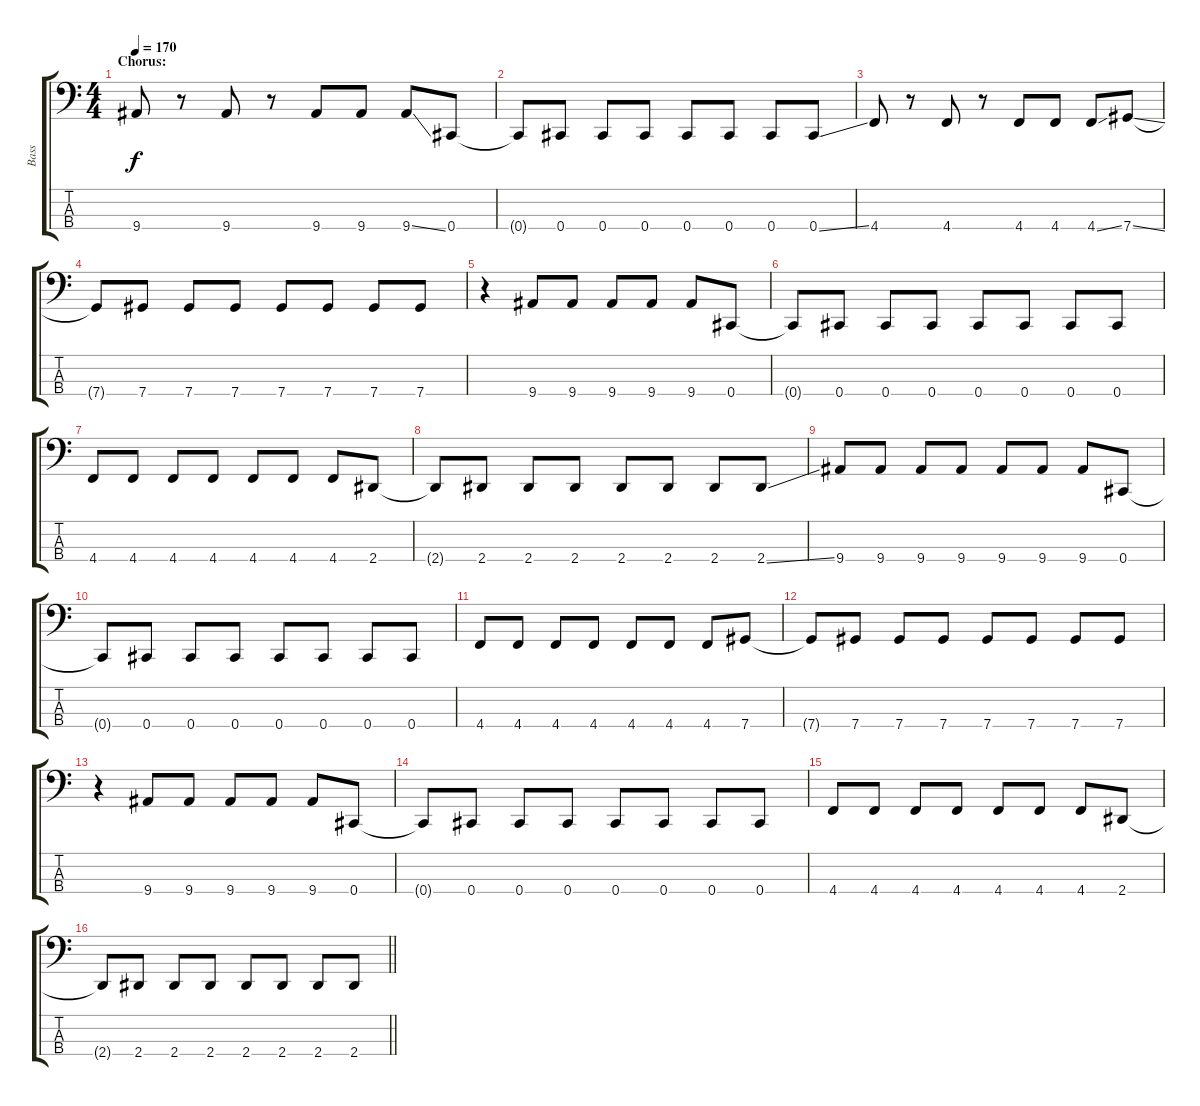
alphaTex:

\track ("Bass" "Bass") {instrument electricbasspick}
\staff {score tabs}
\tuning (E2 B1 Gb1 Db1) {hide}
\ts (4 4)
\section ("" "Chorus:")
\tempo 170
\clef f4
\ks c
9.4.8{dy f} r.8 9.4.8 r.8 9.4.8 9.4.8 9.4{ss}.8 0.4.8 |
0.4{t}.8 0.4.8 0.4.8 0.4.8 0.4.8 0.4.8 0.4.8 0.4{ss}.8 |
4.4.8 r.8 4.4.8 r.8 4.4.8 4.4.8 4.4{ss}.8 7.4{ss}.8 |
7.4{t}.8 7.4.8 7.4.8 7.4.8 7.4.8 7.4.8 7.4.8 7.4.8 |
r.4 9.4.8 9.4.8 9.4.8 9.4.8 9.4.8 0.4.8 |
0.4{t}.8 0.4.8 0.4.8 0.4.8 0.4.8 0.4.8 0.4.8 0.4.8 |
4.4.8 4.4.8 4.4.8 4.4.8 4.4.8 4.4.8 4.4.8 2.4.8 |
2.4{t}.8 2.4.8 2.4.8 2.4.8 2.4.8 2.4.8 2.4.8 2.4{ss}.8 |
9.4.8 9.4.8 9.4.8 9.4.8 9.4.8 9.4.8 9.4.8 0.4.8 |
0.4{t}.8 0.4.8 0.4.8 0.4.8 0.4.8 0.4.8 0.4.8 0.4.8 |
4.4.8 4.4.8 4.4.8 4.4.8 4.4.8 4.4.8 4.4.8 7.4.8 |
7.4{t}.8 7.4.8 7.4.8 7.4.8 7.4.8 7.4.8 7.4.8 7.4.8 |
r.4 9.4.8 9.4.8 9.4.8 9.4.8 9.4.8 0.4.8 |
0.4{t}.8 0.4.8 0.4.8 0.4.8 0.4.8 0.4.8 0.4.8 0.4.8 |
4.4.8 4.4.8 4.4.8 4.4.8 4.4.8 4.4.8 4.4.8 2.4.8 |
\barLineRight lightlight
2.4{t}.8 2.4.8 2.4.8 2.4.8 2.4.8 2.4.8 2.4.8 2.4.8
